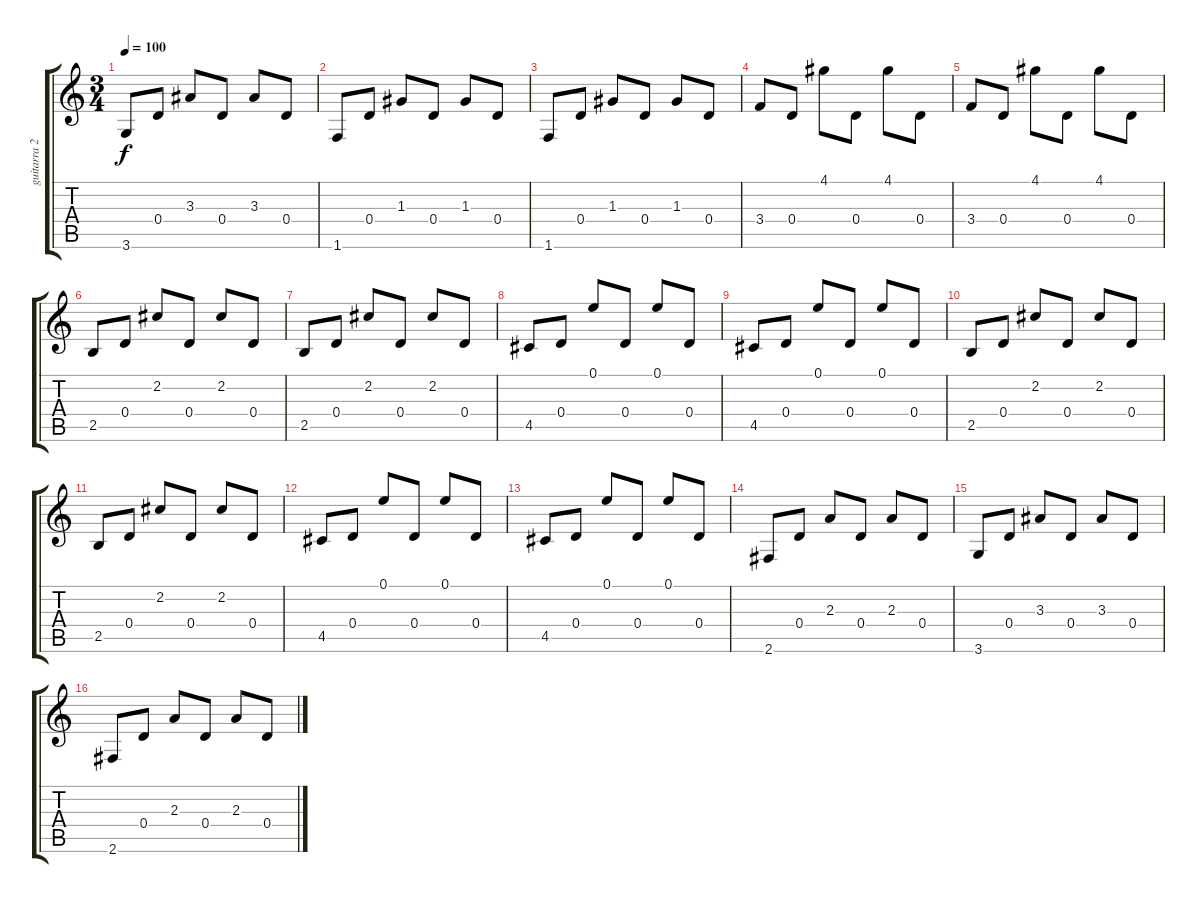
\track ("guitarra 2" "guitarra 2") {instrument acousticguitarsteel}
\staff {score tabs}
\tuning (E4 B3 G3 D3 A2 E2) {hide}
\ts (3 4)
\tempo 100
\clef g2
\ks c
3.6.8{dy f} 0.4.8 3.3.8 0.4.8 3.3.8 0.4.8 |
1.6.8 0.4.8 1.3.8 0.4.8 1.3.8 0.4.8 |
1.6.8 0.4.8 1.3.8 0.4.8 1.3.8 0.4.8 |
3.4.8 0.4.8 4.1.8 0.4.8 4.1.8 0.4.8 |
3.4.8 0.4.8 4.1.8 0.4.8 4.1.8 0.4.8 |
2.5.8 0.4.8 2.2.8 0.4.8 2.2.8 0.4.8 |
2.5.8 0.4.8 2.2.8 0.4.8 2.2.8 0.4.8 |
4.5.8 0.4.8 0.1.8 0.4.8 0.1.8 0.4.8 |
4.5.8 0.4.8 0.1.8 0.4.8 0.1.8 0.4.8 |
2.5.8 0.4.8 2.2.8 0.4.8 2.2.8 0.4.8 |
2.5.8 0.4.8 2.2.8 0.4.8 2.2.8 0.4.8 |
4.5.8 0.4.8 0.1.8 0.4.8 0.1.8 0.4.8 |
4.5.8 0.4.8 0.1.8 0.4.8 0.1.8 0.4.8 |
2.6.8 0.4.8 2.3.8 0.4.8 2.3.8 0.4.8 |
3.6.8 0.4.8 3.3.8 0.4.8 3.3.8 0.4.8 |
2.6.8 0.4.8 2.3.8 0.4.8 2.3.8 0.4.8
